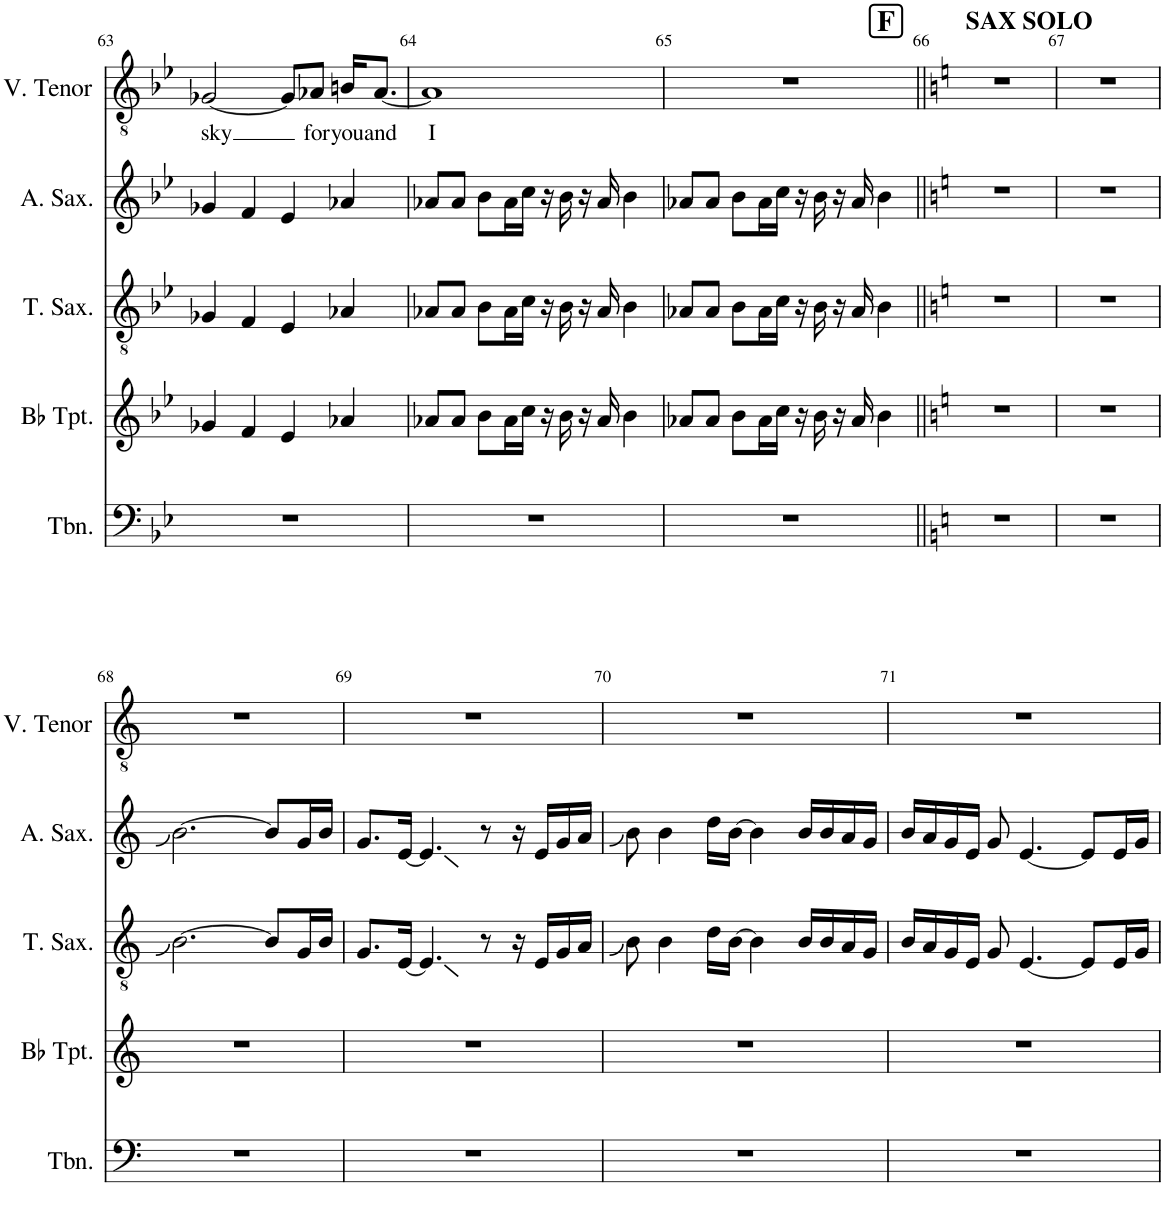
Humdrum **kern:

**kern	**kern	**kern	**kern	**kern	**text
*part5	*part4	*part3	*part2	*part1	*part1
*staff5	*staff4	*staff3	*staff2	*staff1	*staff1
*I"Trombone	*I"Bb Trumpet	*I"Tenor Saxophone	*I"Alto Saxophone	*I"V. Tenor	*
*I'Tbn.	*I'Bb Tpt.	*I'T. Sax.	*I'A. Sax.	*I'V. Tenor	*
!!LO:PB:g=z
*clefF4	*clefG2	*clefGv2	*clefG2	*clefGv2	*
*	*ITrd1c2	*ITrd8c14	*ITrd5c9	*	*
*k[b-e-]	*k[b-e-]	*k[b-e-]	*k[b-e-]	*k[b-e-]	*
*M4/4	*M4/4	*M4/4	*M4/4	*M4/4	*
=63	=63	=63	=63	=63	=63
!	!	!	!	!	!LO:LY:b
1r	4g-X/	4G-X/	4g-X/	[2G-X/	sky
.	4f/	4F/	4f/	.	.
.	4e-/	4E-/	4e-/	8G-/L]	.
!	!	!	!	!	!LO:LY:b
.	.	.	.	8A-X/J	for
!	!	!	!	!	!LO:LY:b
.	4a-X/	4A-X/	4a-X/	16Bn/KL	you
!	!	!	!	!	!LO:LY:b
.	.	.	.	[8.A-/J	and
=64	=64	=64	=64	=64	=64
!	!	!	!	!	!LO:LY:b
1r	8a-X/L	8A-X/L	8a-X/L	1A-]	I
.	8a-/J	8A-/J	8a-/J	.	.
.	8b-\L	8B-\L	8b-\L	.	.
.	16a-\L	16A-\L	16a-\L	.	.
.	16cc\JJ	16c\JJ	16cc\JJ	.	.
.	16r	16r	16r	.	.
.	16b-\	16B-\	16b-\	.	.
.	16r	16r	16r	.	.
.	16a-/	16A-/	16a-/	.	.
.	4b-\	4B-\	4b-\	.	.
=65	=65	=65	=65	=65	=65
1r	8a-X/L	8A-X/L	8a-X/L	1r	.
.	8a-/J	8A-/J	8a-/J	.	.
.	8b-\L	8B-\L	8b-\L	.	.
.	16a-\L	16A-\L	16a-\L	.	.
.	16cc\JJ	16c\JJ	16cc\JJ	.	.
.	16r	16r	16r	.	.
.	16b-\	16B-\	16b-\	.	.
.	16r	16r	16r	.	.
.	16a-/	16A-/	16a-/	.	.
.	4b-\	4B-\	4b-\	.	.
!!LO:REH:place=s1:a:B:cj:fs=14:t=F
=66||	=66||	=66||	=66||	=66||	=66||
*k[]	*k[]	*k[]	*k[]	*k[]	*
!	!	!	!	!LO:TX:a:B:t=SAX SOLO	!
1r	1r	1r	1r	1r	.
=67	=67	=67	=67	=67	=67
1r	1r	1r	1r	1r	.
!!LO:LB:g=z
=68	=68	=68	=68	=68	=68
1r	1r	[2.B\	[2.b\	1r	.
.	.	8B/L]	8b/L]	.	.
.	.	16G/L	16g/L	.	.
.	.	16B/JJ	16b/JJ	.	.
=69	=69	=69	=69	=69	=69
1r	1r	8.G/L	8.g/L	1r	.
.	.	[16E/Jk	[16e/Jk	.	.
.	.	4.E/]	4.e/]	.	.
.	.	8r	8r	.	.
.	.	16r	16r	.	.
.	.	16E/LL	16e/LL	.	.
.	.	16G/	16g/	.	.
.	.	16A/JJ	16a/JJ	.	.
=70	=70	=70	=70	=70	=70
1r	1r	8B\	8b\	1r	.
.	.	4B\	4b\	.	.
.	.	16d\LL	16dd\LL	.	.
.	.	[16B\JJ	[16b\JJ	.	.
.	.	4B\]	4b\]	.	.
.	.	16B/LL	16b/LL	.	.
.	.	16B/	16b/	.	.
.	.	16A/	16a/	.	.
.	.	16G/JJ	16g/JJ	.	.
=71	=71	=71	=71	=71	=71
1r	1r	16B/LL	16b/LL	1r	.
.	.	16A/	16a/	.	.
.	.	16G/	16g/	.	.
.	.	16E/JJ	16e/JJ	.	.
.	.	8G/	8g/	.	.
.	.	[4.E/	[4.e/	.	.
.	.	8E/L]	8e/L]	.	.
.	.	16E/L	16e/L	.	.
.	.	16G/JJ	16g/JJ	.	.
=	=	=	=	=	=
*-	*-	*-	*-	*-	*-
